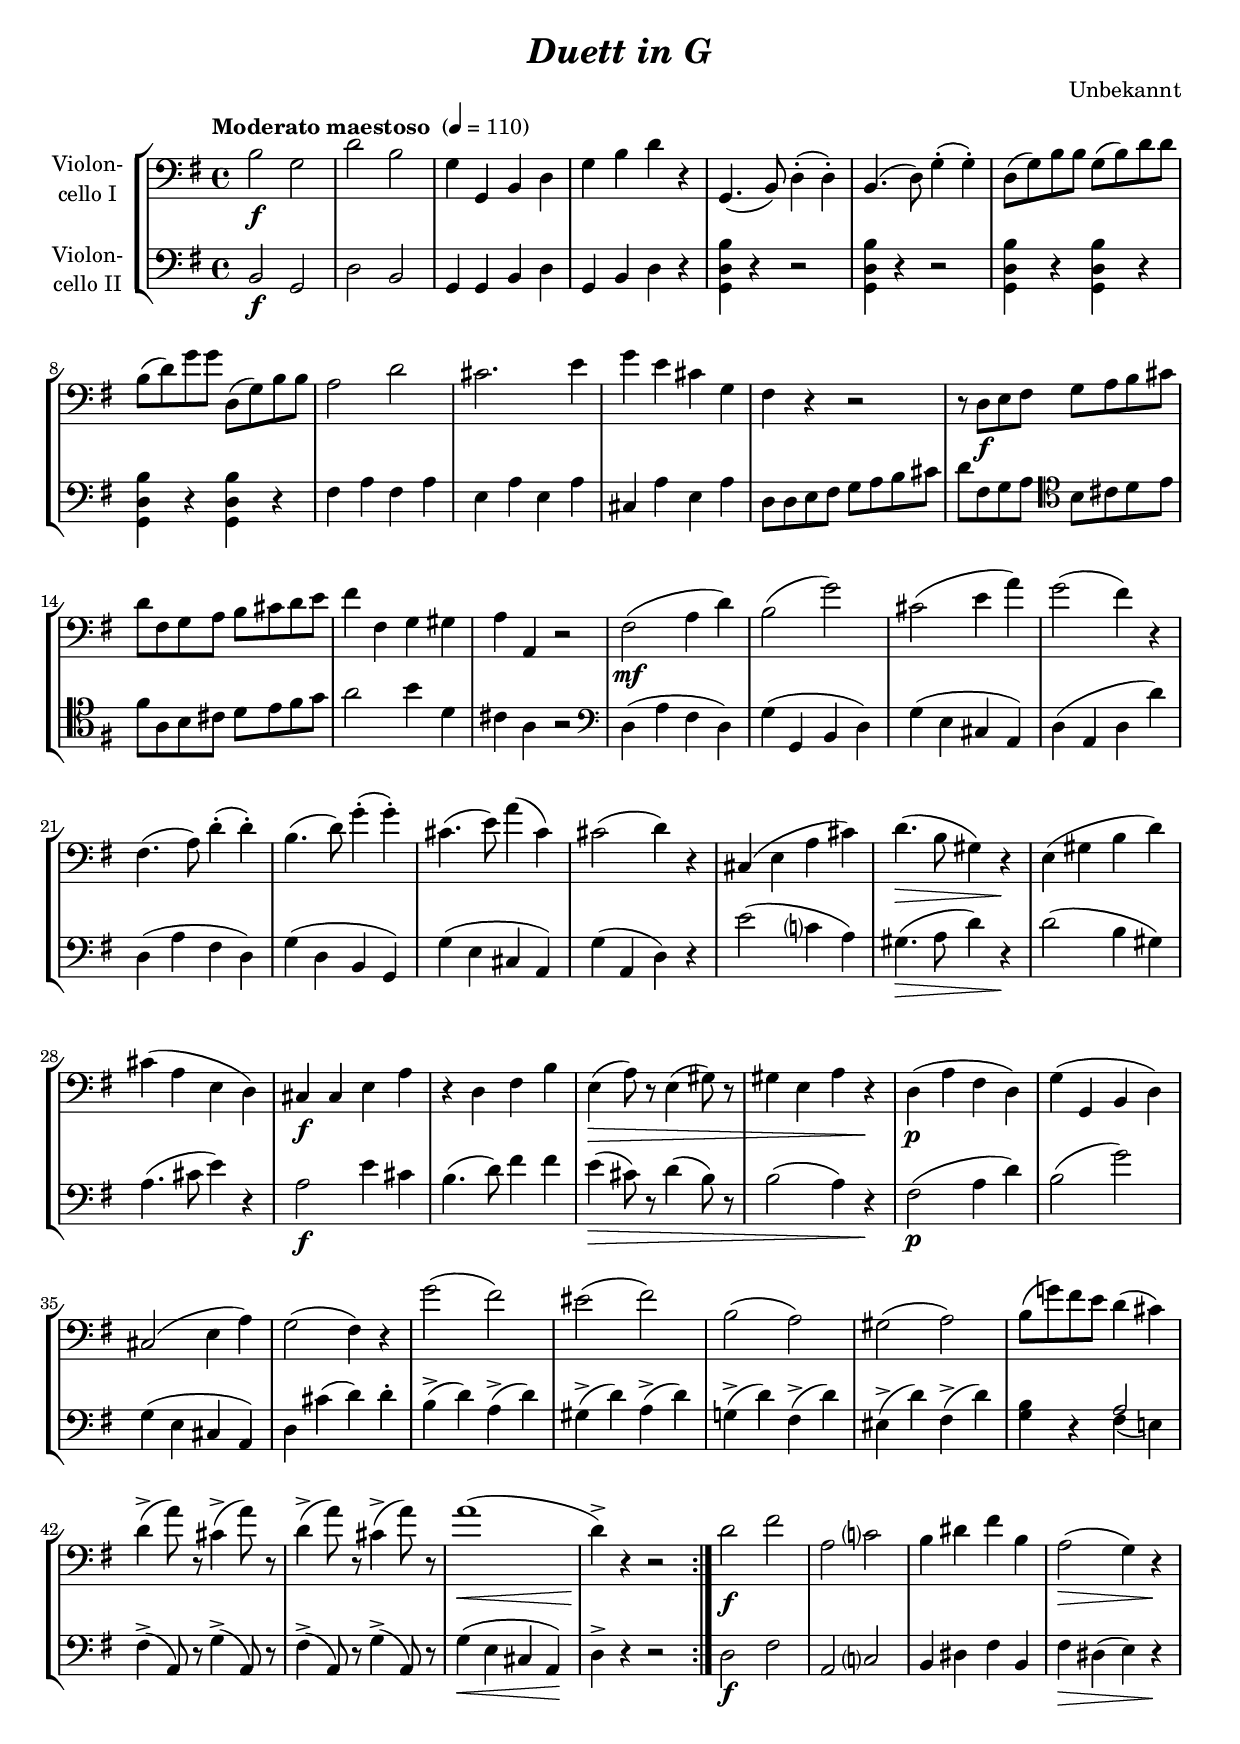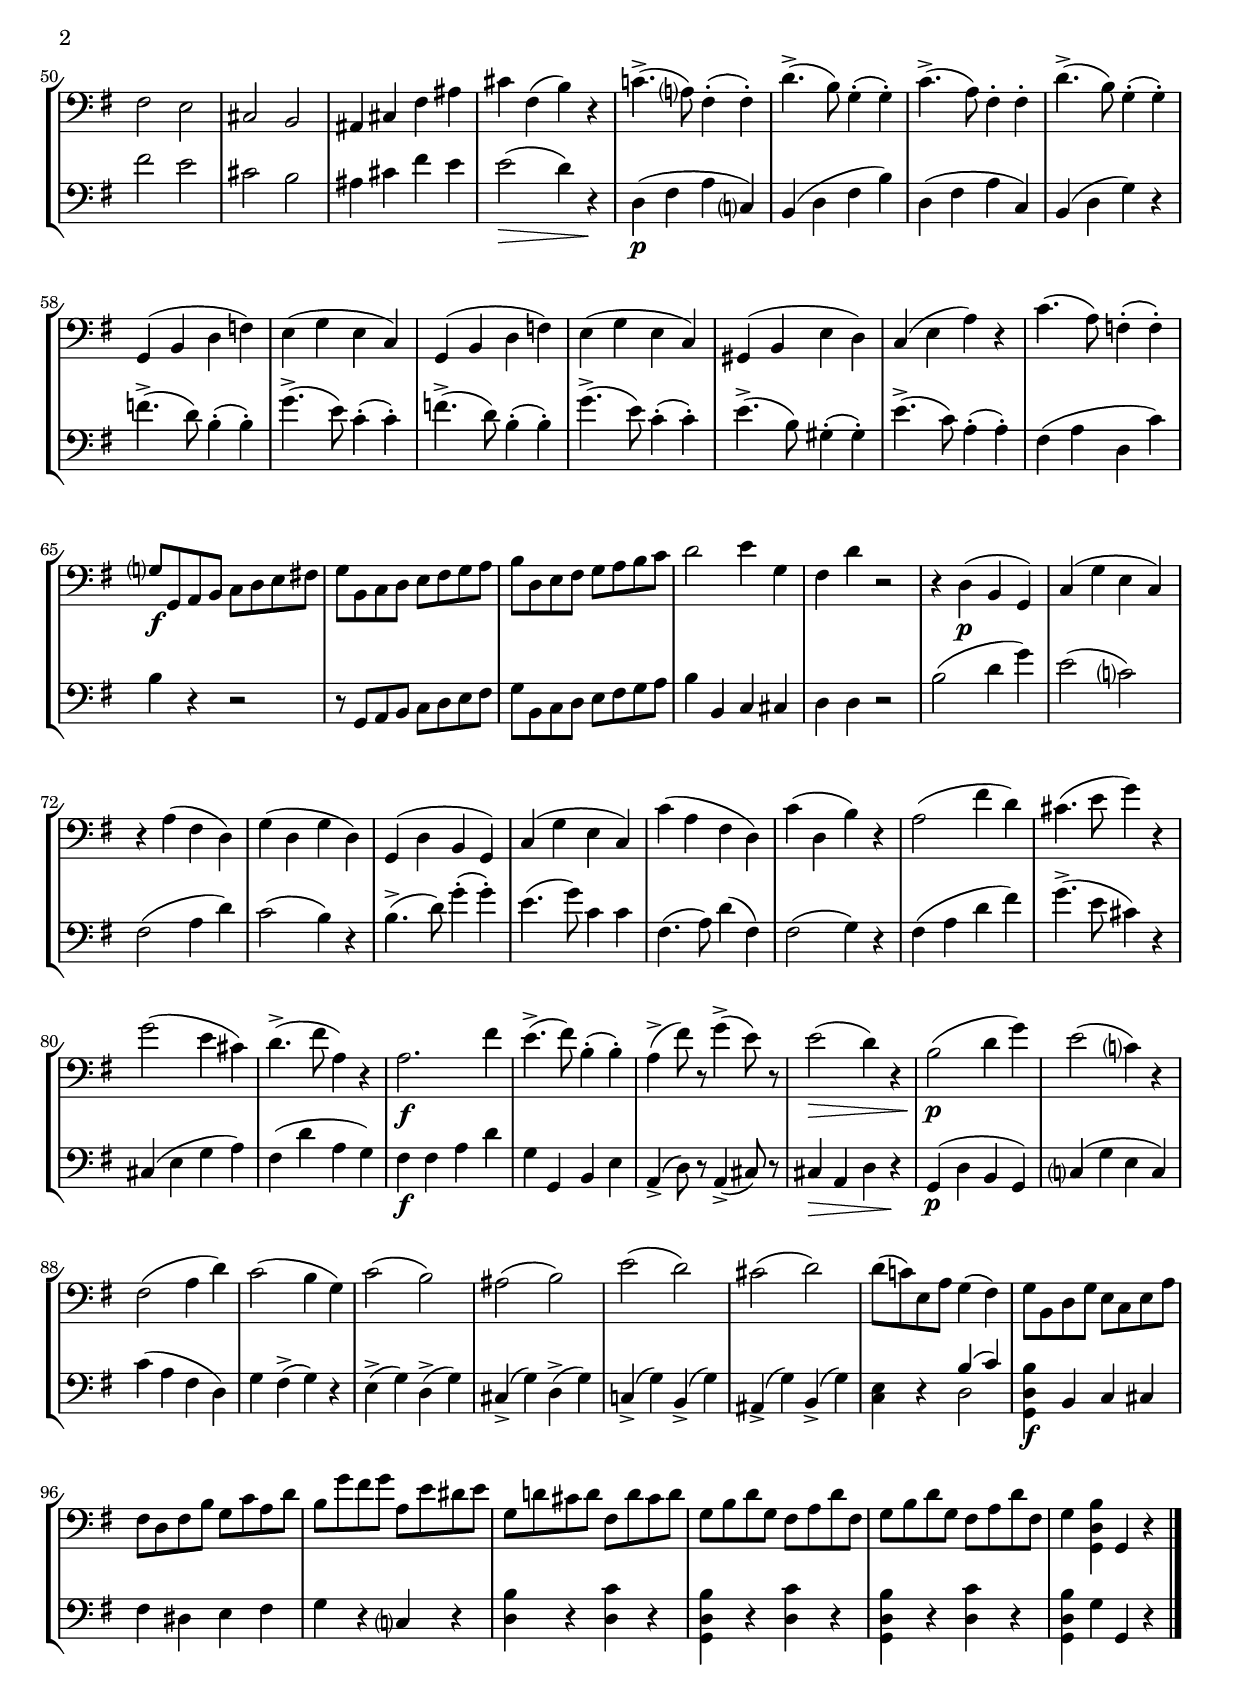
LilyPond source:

\version "2.18.2"
\include "deutsch.ly"
  
#(set-global-staff-size 19)

\header {
  title     = \markup \bold \italic "Duett in G"
  composer  = "Unbekannt"
%  arranger  = ""
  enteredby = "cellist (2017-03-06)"
%  piece     = ""
}

voiceconsts = {
  \key g \major
  \time 4/4
  \clef "bass"
% \numericTimeSignature
  \compressFullBarRests
  % Set default beaming for all staves
  \set Timing.beamExceptions = #'()
  \set Timing.baseMoment     = #(ly:make-moment 1 4)
  \set Timing.beatStructure  = #'(2)
  \tempo "Moderato maestoso " 4=110
}

mifl = "flute"
mist = "string ensemble 1"
%minstr = "accordion"
miba = "bassoon"
%miba = "electric bass (pick)"
%miba = "electric bass (finger)"
%milo = "drawbar organ"
milo = "harpsichord"

dolc = \markup \italic "dolce"

va = \relative c' {
  \voiceconsts

  \repeat volta 2 {
    h2\f g
    d' h
    g4 g, h d
    g h d r
    g,,4.( h8) d4(-. d)-.
    h4.( d8) g4(-. g)-.
    
    d8( g) h h g( h) d d
    h( d) g g d,( g) h h
    a2 d
    cis2. e4
    g e cis g
    fis r r2
    
    r8 d\f e fis g a h cis
    d fis, g a h cis d e
    fis4 fis, g gis
    a a, r2
    fis'(\mf a4 d)
    h2( g')
    
    cis,( e4 a)
    g2( fis4) r
    fis,4.( a8) d4(-. d)-.
    h4.( d8) g4(-. g)-.
    cis,4.( e8) a4( cis,)
    cis2( d4) r
    cis,( e a cis)
    
    d4.(\> h8 gis4) r\!
    e( gis h d)
    cis( a e d)
    cis\f cis e a
    r d, fis h
    e,(\> a8) r e4( gis8) r
    gis4 e a r\!
    
    d,(\p a' fis d)
    g( g, h d)
    cis2( e4 a)
    g2( fis4) r
    g'2( fis)
    eis( fis)
    h,( a)
    
    gis( a)
    h8( g'!) fis e d4( cis)
    d4(-> a'8) r cis,4(-> a'8) r
    d,4(-> a'8) r cis,4(-> a'8) r
    a1(\<
    d,4)->\! r r2
  }

  d2\f fis
  a, c?
  h4 dis fis h,
  a2(\> g4) r\!
  fis2 e
  cis h
  ais4 cis fis ais
  cis fis,( h) r
  c!4.(-> a?8) fis4(-. fis)-.

  d'4.(-> h8) g4(-. g)-.
  c4.(-> a8) fis4-. fis-.
  d'4.(-> h8) g4(-. g)-.
  g,( h d f)
  e( g e c)
  g( h d f)
  e( g e c)

  gis( h e d)
  c( e a) r
  c4.( a8) f4(-. f)-.
  g?8\f g, a h c d e fis!
  g h, c d e fis g a
  h d, e fis g a h c

  d2 e4 g,
  fis d' r2
  r4 d,(\p h g)
  c( g' e c)
  r a'( fis d)
  g( d g d)
  g,( d' h g)
  c( g' e c)

  c'( a fis d)
  c'( d, h') r
  a2( fis'4 d)
  cis4.( e8 g4) r
  g2( e4 cis)
  d4.(-> fis8 a,4) r
  a2.\f fis'4
  e4.(-> fis8) h,4(-. h)-.

  a4(-> fis'8) r g4(-> e8) r
  e2(\> d4) r
  h2(\p d4 g)
  e2( c?4) r
  fis,2( a4 d)
  c2( h4 g)
  c2( h)

  ais( h)
  e( d)
  cis( d)
  d8( c!) e, a g4( fis)
  g8 h, d g e c e a
  fis d fis h g c a d

  h g' fis g a, e' dis e
  g, d'! cis d fis, d' cis d
  g, h d g, fis a d fis,
  g h d g, fis a d fis,
  g4 <g, d' h'> g r \bar "|."
}

vb = \relative c {
  \voiceconsts

  \repeat volta 2 {
    h2\f g
    d' h
    g4 g h d
    g, h d r
    <g, d' h'> r r2
    <g d' h'>4 r r2
    
    <g d' h'>4 r <g d' h'> r
    <g d' h'>4 r <g d' h'> r
    fis' a fis a
    e a e a
    cis, a' e a
    d,8 d e fis g a h cis
    
    d fis, g a \clef "tenor" h cis d e
    fis a, h cis d e fis g
    a2 h4 d,
    cis a r2 \clef "bass"
    d,4( a' fis d)
    g( g, h d)
    
    g( e cis a)
    d( a d d')
    d,( a' fis d)
    g( d h g)
    g'( e cis a)
    g'( a, d) r
    e'2( c?4 a)
    
    gis4.(\> a8 d4) r\!
    d2( h4 gis)
    a4.( cis8 e4) r
    a,2\f e'4 cis
    h4.( d8) fis4 fis
    e(\> cis8) r d4( h8) r
    h2( a4) r\!
    
    fis2(\p a4 d)
    h2( g')
    g,4( e cis a)
    d cis'( d) d-.
    h(-> d) a(-> d)
    gis,(-> d') a(-> d)
    g,!(-> d') fis,(-> d')
    
    eis,(-> d') fis,(-> d')
    <g, h> r << a2 \\ { fis4( e!) } >>
    fis(-> a,8) r g'4(-> a,8) r
    fis'4(-> a,8) r g'4(-> a,8) r
    g'4(\< e cis a)\!
    d-> r r2
  }

  d2\f fis
  a, c?
  h4 dis fis h,
  fis'\> dis( e) r\!
  fis'2 e
  cis h
  ais4 cis fis e
  e2(\> d4) r\!
  d,(\p fis a c,?)

  h( d fis h)
  d,( fis a c,)
  h( d g) r
  f'4.(-> d8) h4(-. h)-.
  g'4.(-> e8) c4(-. c)-.
  f4.(-> d8) h4(-. h)-.
  g'4.(-> e8) c4(-. c)-.

  e4.(-> h8) gis4(-. gis)-.
  e'4.(-> c8) a4(-. a)-.
  fis( a d, c')
  h r r2
  r8 g, a h c d e fis
  g h, c d e fis g a

  h4 h, c cis
  d d r2
  h'2( d4 g)
  e2( c?)
  fis,( a4 d)
  c2( h4) r
  h4.(-> d8) g4(-. g)-.
  e4.( g8) c,4 c

  fis,4.( a8) d4( fis,)
  fis2( g4) r
  fis( a d fis)
  g4.(-> e8 cis4) r
  cis,( e g a)
  fis( d' a g)
  fis\f fis a d
  g, g, h e

  a,(-> d8) r a4(-> cis8) r
  cis4\> a d r\!
  g,(\p d' h g)
  c?( g' e c)
  c'( a fis d)
  g fis(-> g) r
  e(-> g) d(-> g)

  cis,(-> g') d(-> g)
  c,!(-> g') h,(-> g')
  ais,(-> g') h,(-> g')
  <c, e> r << { h'( c) } \\ d,2 >>
  <g, d' h'>4\f h c cis
  fis dis e fis

  g r c,? r
  <d h'> r <d c'> r
  <g, d' h'> r <d' c'> r
  <g, d' h'> r <d' c'> r
  <g, d' h'> g' g, r \bar "|."
}


music = \new StaffGroup <<
      \new Staff {
	\set Staff.midiInstrument = \miba
	\set Staff.instrumentName = \markup \center-column { "Violon-" "cello I" }
	\transpose g g { \va }
      }

      \new Staff {
	\set Staff.midiInstrument = \miba
	\set Staff.instrumentName = \markup \center-column { "Violon-" "cello II" }
	\transpose g g { \vb }
      }
>>

\book {
  \score {
    \music
    \layout {}
  }

  \score {
    \unfoldRepeats \music

    \midi {
      \context {
        \Score
      }
    }
  }
}
